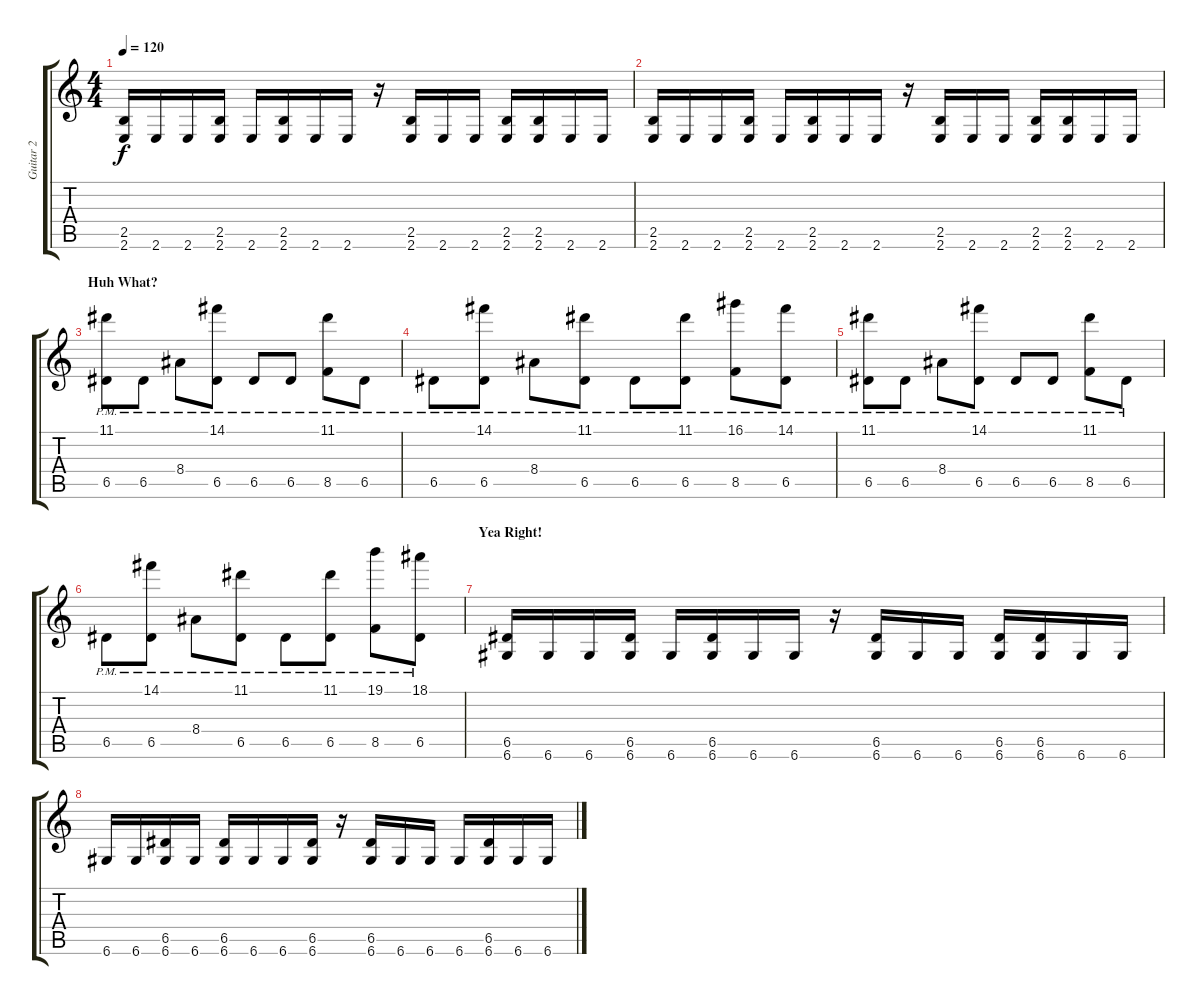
\track ("Guitar 2" "Guitar 2") {instrument distortionguitar}
\staff {score tabs}
\tuning (E4 B3 G3 D3 A2 D2) {hide}
\ts (4 4)
\tempo 120
\clef g2
\ks c
(2.5 2.6).16{dy f} 2.6.16 2.6.16 (2.5 2.6).16 2.6.16 (2.5 2.6).16 2.6.16 2.6.16 r.16 (2.5 2.6).16 2.6.16 2.6.16 (2.5 2.6).16 (2.5 2.6).16 2.6.16 2.6.16 |
(2.5 2.6).16 2.6.16 2.6.16 (2.5 2.6).16 2.6.16 (2.5 2.6).16 2.6.16 2.6.16 r.16 (2.5 2.6).16 2.6.16 2.6.16 (2.5 2.6).16 (2.5 2.6).16 2.6.16 2.6.16 |
\section ("" "Huh What?")
(11.1 6.5{pm}).8 6.5{pm}.8 8.4{pm}.8 (14.1 6.5{pm}).8 6.5{pm}.8 6.5{pm}.8 (11.1 8.5{pm}).8 6.5{pm}.8 |
6.5{pm}.8 (14.1 6.5{pm}).8 8.4{pm}.8 (11.1 6.5{pm}).8 6.5{pm}.8 (11.1 6.5{pm}).8 (16.1 8.5{pm}).8 (14.1 6.5{pm}).8 |
(11.1 6.5{pm}).8 6.5{pm}.8 8.4{pm}.8 (14.1 6.5{pm}).8 6.5{pm}.8 6.5{pm}.8 (11.1 8.5{pm}).8 6.5{pm}.8 |
6.5{pm}.8 (14.1 6.5{pm}).8 8.4{pm}.8 (11.1 6.5{pm}).8 6.5{pm}.8 (11.1 6.5{pm}).8 (19.1 8.5{pm}).8 (18.1 6.5{pm}).8 |
\section ("" "Yea Right!")
(6.5 6.6).16 6.6.16 6.6.16 (6.5 6.6).16 6.6.16 (6.5 6.6).16 6.6.16 6.6.16 r.16 (6.5 6.6).16 6.6.16 6.6.16 (6.5 6.6).16 (6.5 6.6).16 6.6.16 6.6.16 |
6.6.16 6.6.16 (6.5 6.6).16 6.6.16 (6.5 6.6).16 6.6.16 6.6.16 (6.5 6.6).16 r.16 (6.5 6.6).16 6.6.16 6.6.16 6.6.16 (6.5 6.6).16 6.6.16 6.6.16
